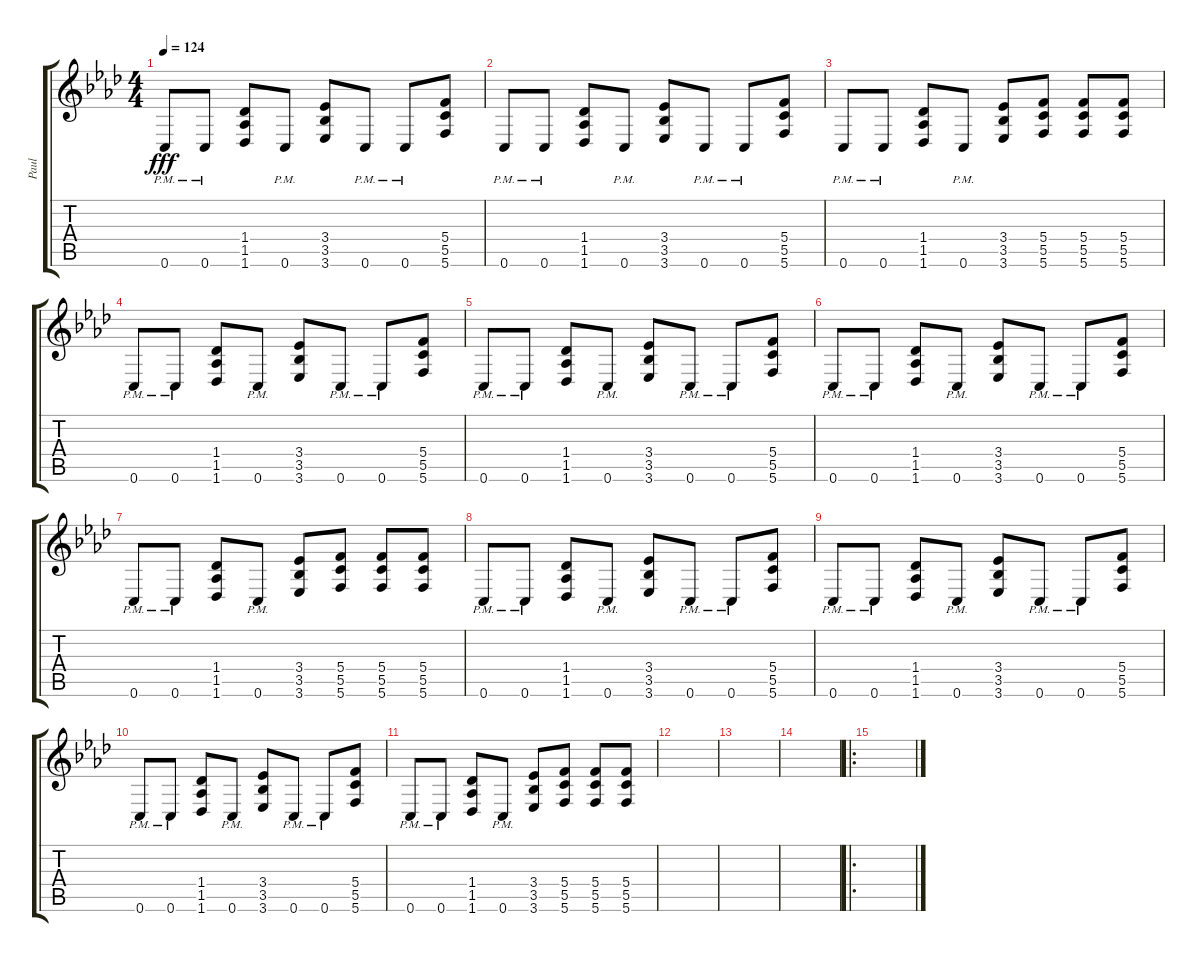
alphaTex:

\track ("Paul" "Paul") {instrument acousticguitarsteel}
\staff {score tabs}
\tuning (D4 A3 F3 C3 G2 C2) {hide}
\ts (4 4)
\tempo 124
\clef g2
\ks ab
0.6{pm}.8{dy fff} 0.6{pm}.8 (1.4 1.5 1.6).8 0.6{pm}.8 (3.4 3.5 3.6).8 0.6{pm}.8 0.6{pm}.8 (5.4 5.5 5.6).8 |
0.6{pm}.8 0.6{pm}.8 (1.4 1.5 1.6).8 0.6{pm}.8 (3.4 3.5 3.6).8 0.6{pm}.8 0.6{pm}.8 (5.4 5.5 5.6).8 |
0.6{pm}.8 0.6{pm}.8 (1.4 1.5 1.6).8 0.6{pm}.8 (3.4 3.5 3.6).8 (5.4 5.5 5.6).8 (5.4 5.5 5.6).8 (5.4 5.5 5.6).8 |
0.6{pm}.8 0.6{pm}.8 (1.4 1.5 1.6).8 0.6{pm}.8 (3.4 3.5 3.6).8 0.6{pm}.8 0.6{pm}.8 (5.4 5.5 5.6).8 |
0.6{pm}.8 0.6{pm}.8 (1.4 1.5 1.6).8 0.6{pm}.8 (3.4 3.5 3.6).8 0.6{pm}.8 0.6{pm}.8 (5.4 5.5 5.6).8 |
0.6{pm}.8 0.6{pm}.8 (1.4 1.5 1.6).8 0.6{pm}.8 (3.4 3.5 3.6).8 0.6{pm}.8 0.6{pm}.8 (5.4 5.5 5.6).8 |
0.6{pm}.8 0.6{pm}.8 (1.4 1.5 1.6).8 0.6{pm}.8 (3.4 3.5 3.6).8 (5.4 5.5 5.6).8 (5.4 5.5 5.6).8 (5.4 5.5 5.6).8 |
0.6{pm}.8 0.6{pm}.8 (1.4 1.5 1.6).8 0.6{pm}.8 (3.4 3.5 3.6).8 0.6{pm}.8 0.6{pm}.8 (5.4 5.5 5.6).8 |
0.6{pm}.8 0.6{pm}.8 (1.4 1.5 1.6).8 0.6{pm}.8 (3.4 3.5 3.6).8 0.6{pm}.8 0.6{pm}.8 (5.4 5.5 5.6).8 |
0.6{pm}.8 0.6{pm}.8 (1.4 1.5 1.6).8 0.6{pm}.8 (3.4 3.5 3.6).8 0.6{pm}.8 0.6{pm}.8 (5.4 5.5 5.6).8 |
0.6{pm}.8 0.6{pm}.8 (1.4 1.5 1.6).8 0.6{pm}.8 (3.4 3.5 3.6).8 (5.4 5.5 5.6).8 (5.4 5.5 5.6).8 (5.4 5.5 5.6).8 |
|
|
|
\ro
